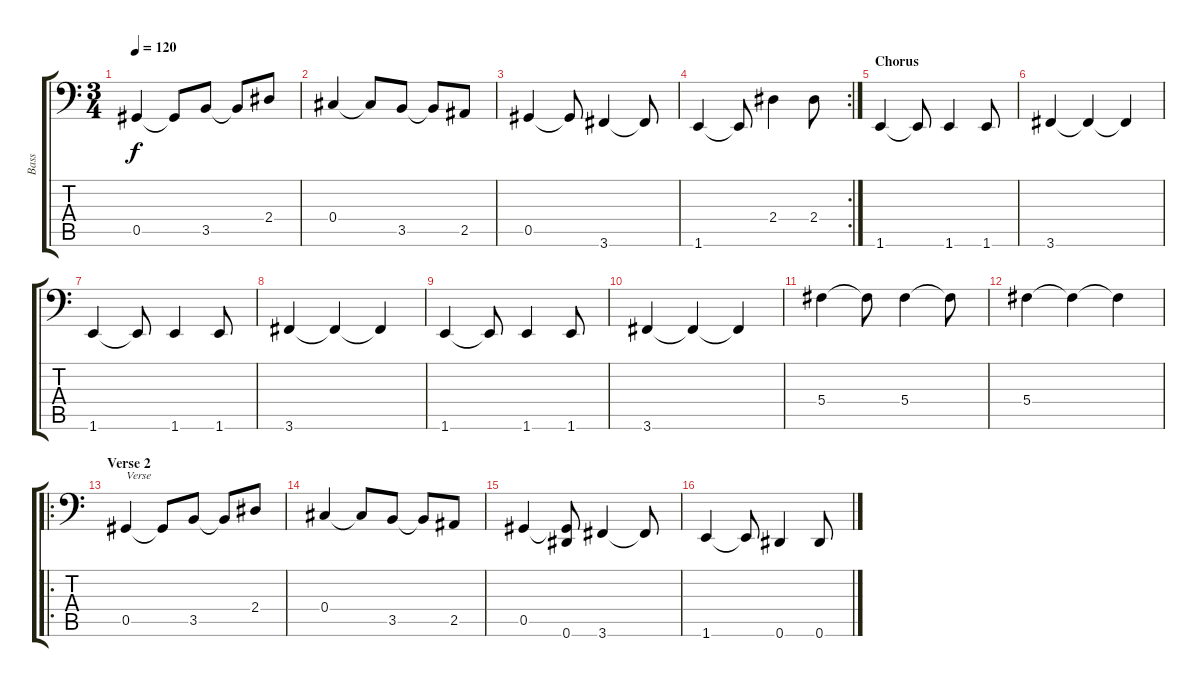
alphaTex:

\track ("Bass" "Bass") {instrument electricbassfinger}
\staff {score tabs}
\tuning (Eb3 Bb2 Gb2 Db2 Ab1 Eb1) {hide}
\ts (3 4)
\tempo 120
\clef f4
\ks c
0.5.4{dy f} 0.5{t}.8 3.5.8 3.5{t}.8 2.4.8 |
0.4.4 0.4{t}.8 3.5.8 3.5{t}.8 2.5.8 |
0.5.4 0.5{t}.8 3.6.4 3.6{t}.8 |
\rc 2
1.6.4 1.6{t}.8 2.4.4 2.4.8 |
\section ("" "Chorus")
1.6.4 1.6{t}.8 1.6.4 1.6.8 |
3.6.4 3.6{t}.4 3.6{t}.4 |
1.6.4 1.6{t}.8 1.6.4 1.6.8 |
3.6.4 3.6{t}.4 3.6{t}.4 |
1.6.4 1.6{t}.8 1.6.4 1.6.8 |
3.6.4 3.6{t}.4 3.6{t}.4 |
5.4.4 5.4{t}.8 5.4.4 5.4{t}.8 |
5.4.4 5.4{t}.4 5.4{t}.4 |
\ro
\section ("" "Verse 2")
0.5.4{txt "Verse"} 0.5{t}.8 3.5.8 3.5{t}.8 2.4.8 |
0.4.4 0.4{t}.8 3.5.8 3.5{t}.8 2.5.8 |
0.5.4 (0.5{t} 0.6).8 3.6.4 3.6{t}.8 |
1.6.4 1.6{t}.8 0.6.4 0.6.8
